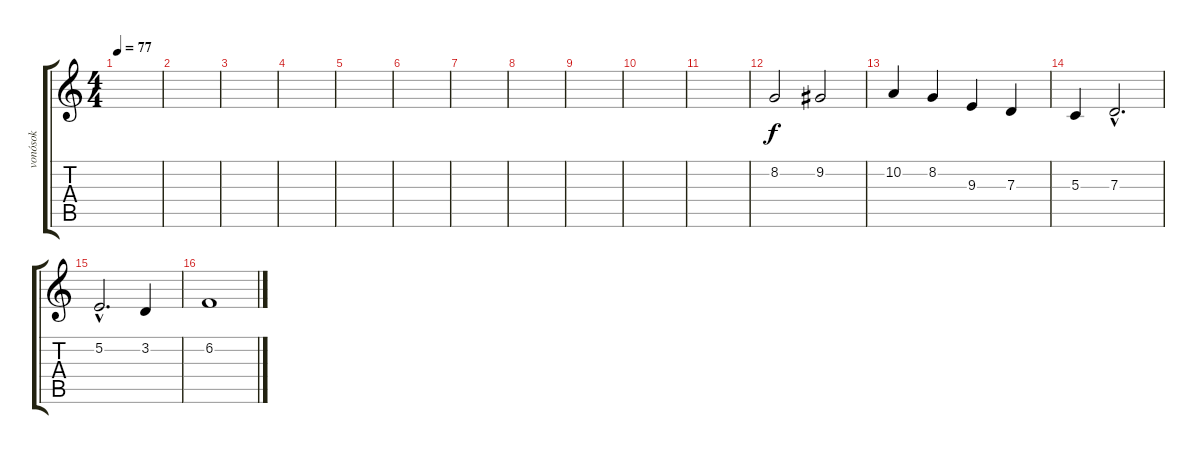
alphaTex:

\track ("vonósok" "vonósok") {instrument stringensemble1}
\staff {score tabs}
\tuning (E4 B3 G3 D3 A2 E2) {hide}
\ts (4 4)
\tempo 77
\clef g2
\ks c
|
|
|
|
|
|
|
|
|
|
|
8.2.2 9.2.2 |
10.2.4 8.2.4 9.3.4 7.3.4 |
5.3.4 7.3{hac}.2{d} |
5.2{hac}.2{d} 3.2.4 |
6.2.1
